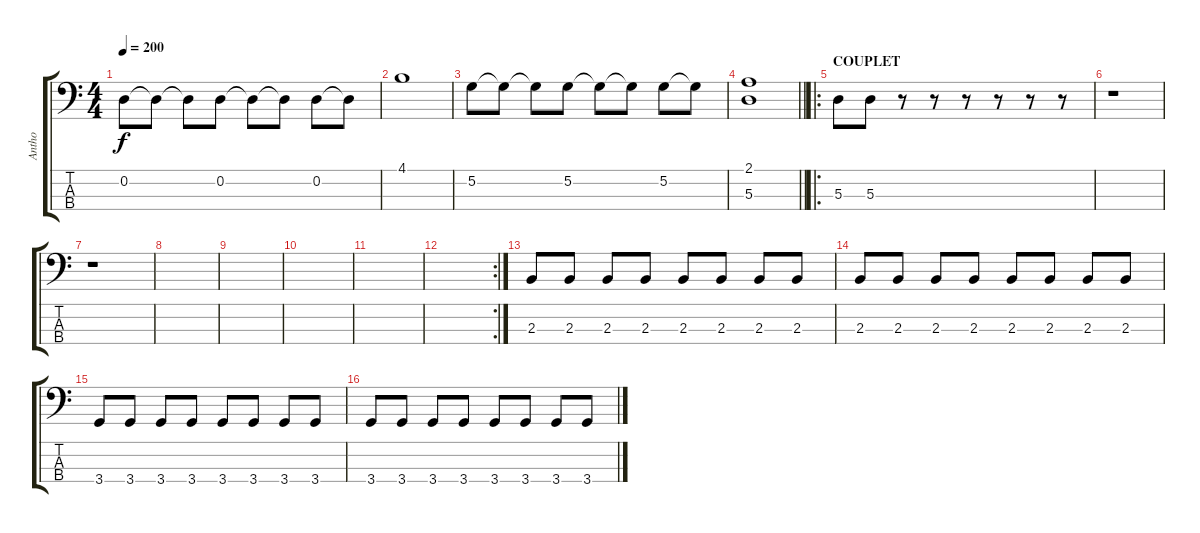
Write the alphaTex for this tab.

\track ("Antho" "Antho") {instrument electricbassfinger}
\staff {score tabs}
\tuning (G2 D2 A1 E1) {hide}
\ts (4 4)
\tempo 200
\clef f4
\ks c
0.2.8{dy f} 0.2{t}.8 0.2{t}.8 0.2.8 0.2{t}.8 0.2{t}.8 0.2.8 0.2{t}.8 |
4.1.1 |
5.2.8 5.2{t}.8 5.2{t}.8 5.2.8 5.2{t}.8 5.2{t}.8 5.2.8 5.2{t}.8 |
\barLineRight lightlight
(2.1 5.3).1 |
\ro
\section ("" "COUPLET")
5.3.8 5.3.8 r.8 r.8 r.8 r.8 r.8 r.8 |
r.1 |
r.1 |
|
|
|
|
\rc 2
|
2.3.8 2.3.8 2.3.8 2.3.8 2.3.8 2.3.8 2.3.8 2.3.8 |
2.3.8 2.3.8 2.3.8 2.3.8 2.3.8 2.3.8 2.3.8 2.3.8 |
3.4.8 3.4.8 3.4.8 3.4.8 3.4.8 3.4.8 3.4.8 3.4.8 |
3.4.8 3.4.8 3.4.8 3.4.8 3.4.8 3.4.8 3.4.8 3.4.8
